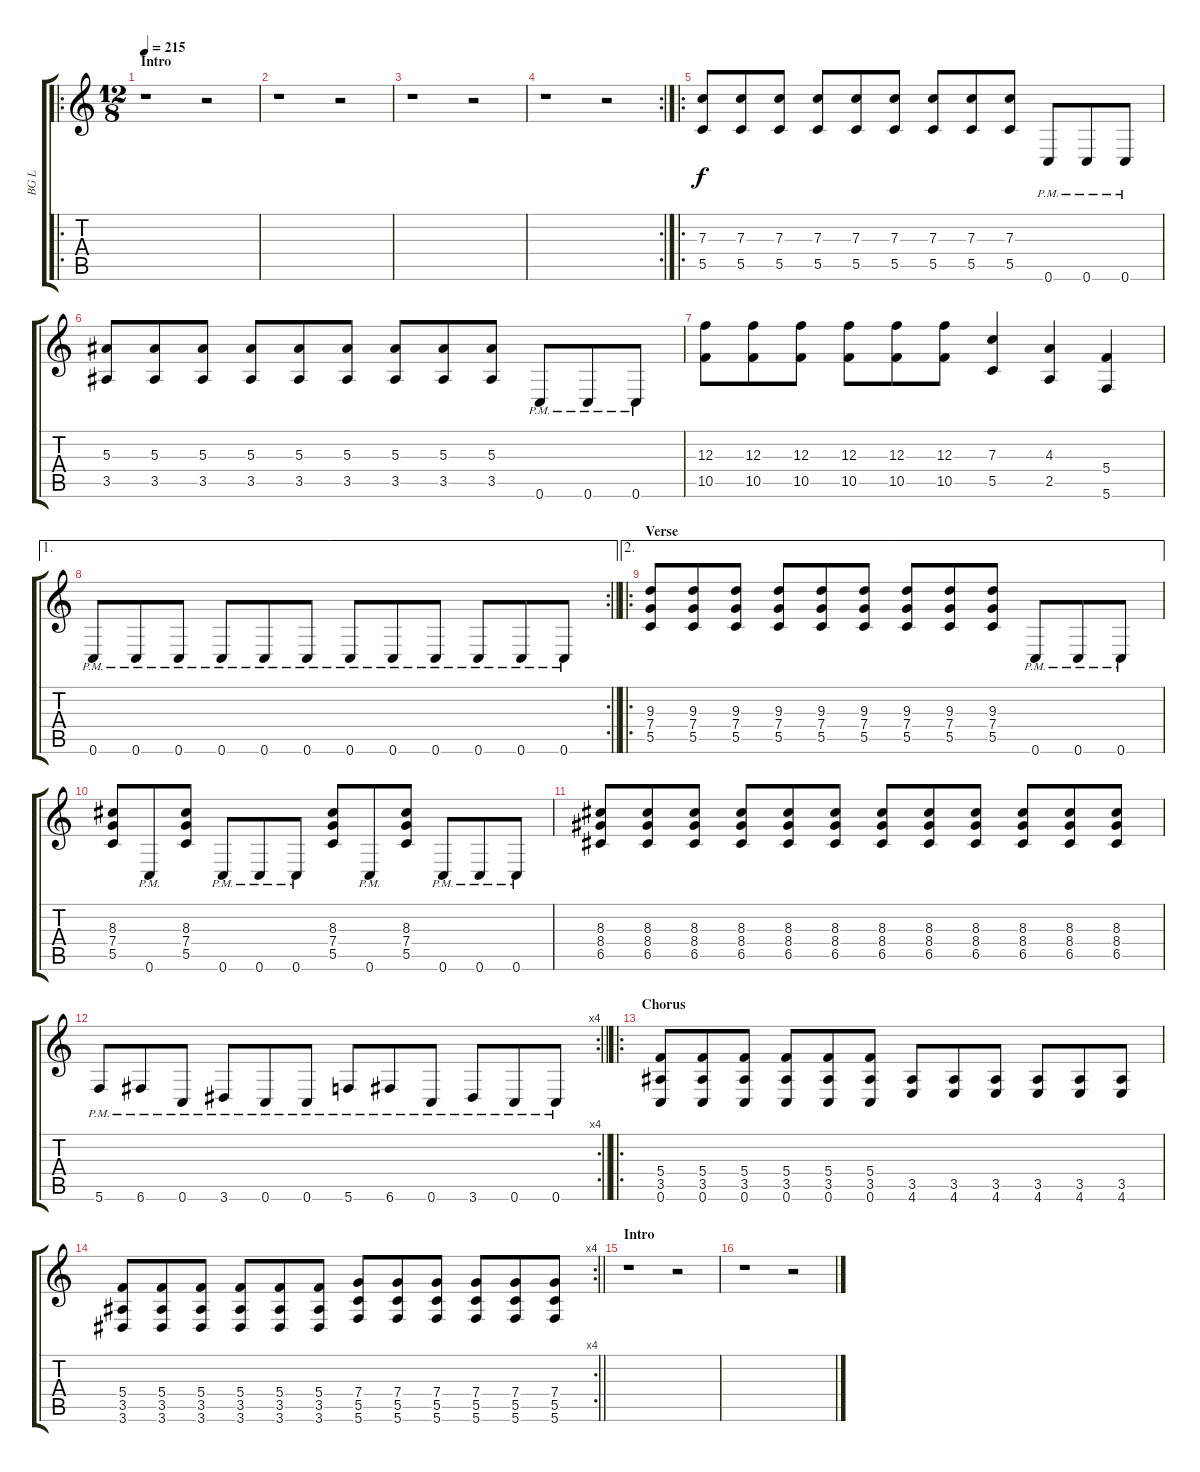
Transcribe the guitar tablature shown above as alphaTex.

\track ("BG L" "BG L") {instrument overdrivenguitar}
\staff {score tabs}
\tuning (D4 A3 F3 C3 G2 C2) {hide}
\ro
\ts (12 8)
\section ("" "Intro")
\tempo 215
\clef g2
\ks c
r.1{dy f instrument overdrivenguitar} r.2 |
r.1 r.2 |
r.1 r.2 |
\rc 2
r.1 r.2 |
\ro
(7.3 5.5).8 (7.3 5.5).8 (7.3 5.5).8 (7.3 5.5).8 (7.3 5.5).8 (7.3 5.5).8 (7.3 5.5).8 (7.3 5.5).8 (7.3 5.5).8 0.6{pm}.8 0.6{pm}.8 0.6{pm}.8 |
(5.3 3.5).8 (5.3 3.5).8 (5.3 3.5).8 (5.3 3.5).8 (5.3 3.5).8 (5.3 3.5).8 (5.3 3.5).8 (5.3 3.5).8 (5.3 3.5).8 0.6{pm}.8 0.6{pm}.8 0.6{pm}.8 |
(12.3 10.5).8 (12.3 10.5).8 (12.3 10.5).8 (12.3 10.5).8 (12.3 10.5).8 (12.3 10.5).8 (7.3 5.5).4 (4.3 2.5).4 (5.4 5.6).4 |
\ae 1
\rc 2
\barLineRight lightlight
0.6{pm}.8 0.6{pm}.8 0.6{pm}.8 0.6{pm}.8 0.6{pm}.8 0.6{pm}.8 0.6{pm}.8 0.6{pm}.8 0.6{pm}.8 0.6{pm}.8 0.6{pm}.8 0.6{pm}.8 |
\ae 2
\ro
\section ("" "Verse")
(9.3 7.4 5.5).8 (9.3 7.4 5.5).8 (9.3 7.4 5.5).8 (9.3 7.4 5.5).8 (9.3 7.4 5.5).8 (9.3 7.4 5.5).8 (9.3 7.4 5.5).8 (9.3 7.4 5.5).8 (9.3 7.4 5.5).8 0.6{pm}.8 0.6{pm}.8 0.6{pm}.8 |
(8.3 7.4 5.5).8 0.6{pm}.8 (8.3 7.4 5.5).8 0.6{pm}.8 0.6{pm}.8 0.6{pm}.8 (8.3 7.4 5.5).8 0.6{pm}.8 (8.3 7.4 5.5).8 0.6{pm}.8 0.6{pm}.8 0.6{pm}.8 |
(8.3 8.4 6.5).8 (8.3 8.4 6.5).8 (8.3 8.4 6.5).8 (8.3 8.4 6.5).8 (8.3 8.4 6.5).8 (8.3 8.4 6.5).8 (8.3 8.4 6.5).8 (8.3 8.4 6.5).8 (8.3 8.4 6.5).8 (8.3 8.4 6.5).8 (8.3 8.4 6.5).8 (8.3 8.4 6.5).8 |
\rc 4
\barLineRight lightlight
5.6{pm}.8 6.6{pm}.8 0.6{pm}.8 3.6{pm}.8 0.6{pm}.8 0.6{pm}.8 5.6{pm}.8 6.6{pm}.8 0.6{pm}.8 3.6{pm}.8 0.6{pm}.8 0.6{pm}.8 |
\ro
\section ("" "Chorus")
(5.4 3.5 0.6).8 (5.4 3.5 0.6).8 (5.4 3.5 0.6).8 (5.4 3.5 0.6).8 (5.4 3.5 0.6).8 (5.4 3.5 0.6).8 (3.5 4.6).8 (3.5 4.6).8 (3.5 4.6).8 (3.5 4.6).8 (3.5 4.6).8 (3.5 4.6).8 |
\rc 4
\barLineRight lightlight
(5.4 3.5 3.6).8 (5.4 3.5 3.6).8 (5.4 3.5 3.6).8 (5.4 3.5 3.6).8 (5.4 3.5 3.6).8 (5.4 3.5 3.6).8 (7.4 5.5 5.6).8 (7.4 5.5 5.6).8 (7.4 5.5 5.6).8 (7.4 5.5 5.6).8 (7.4 5.5 5.6).8 (7.4 5.5 5.6).8 |
\section ("" "Intro")
r.1 r.2 |
r.1 r.2
